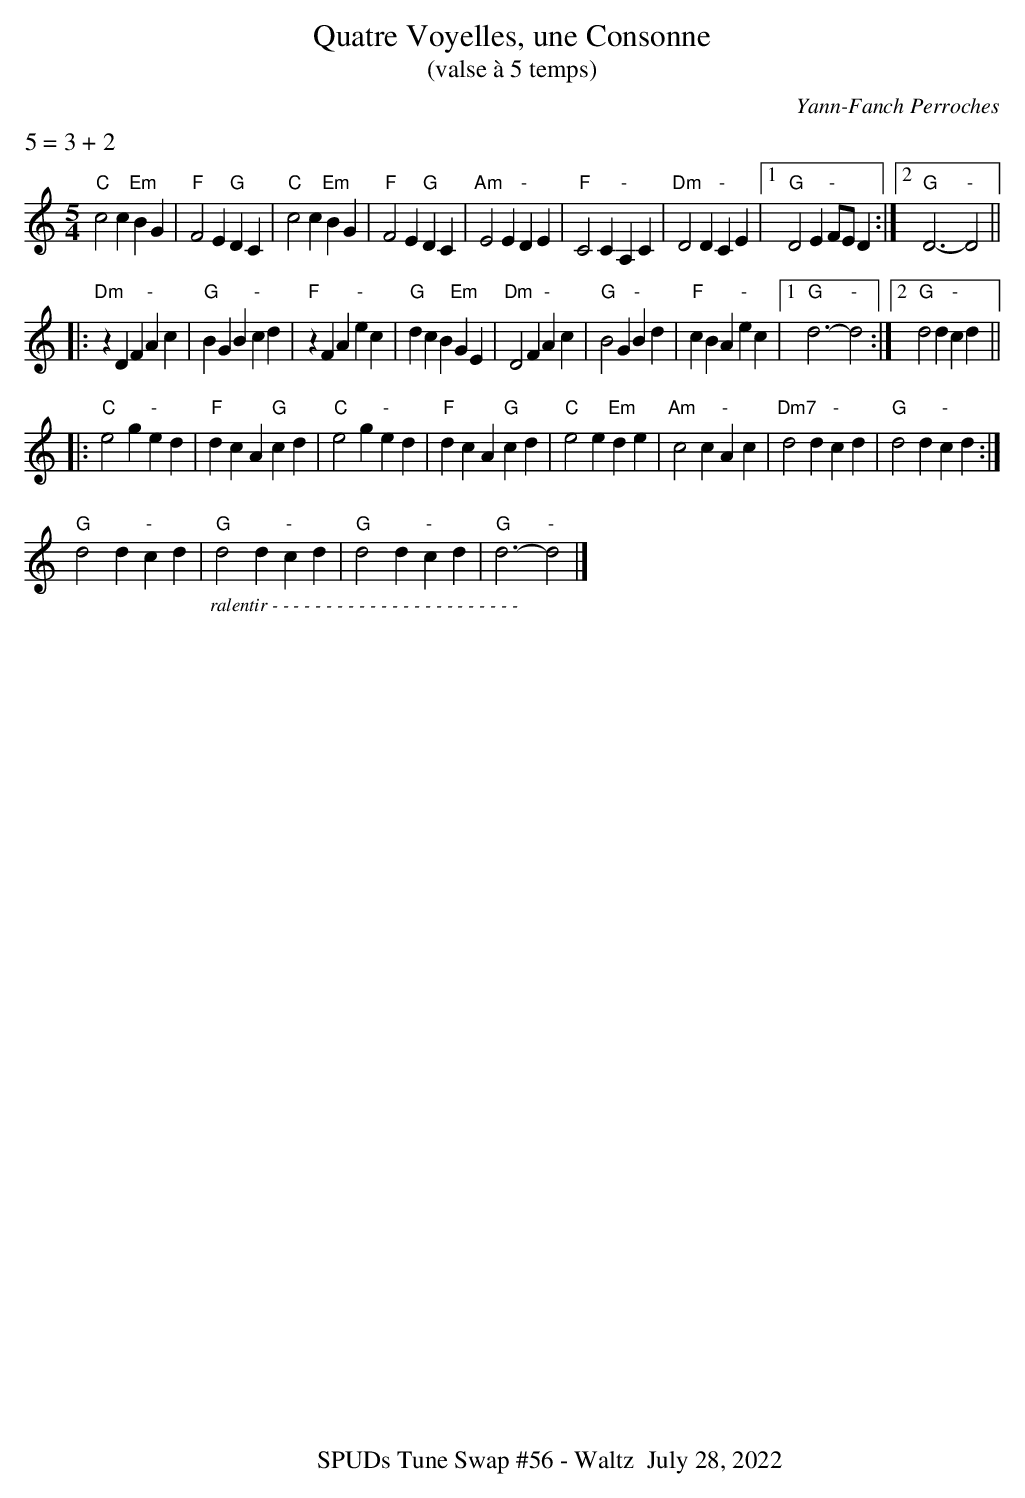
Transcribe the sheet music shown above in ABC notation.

X:1
T: Quatre Voyelles, une Consonne
T: (valse \`a 5 temps)
C: Yann-Fanch Perroches
Q:1/4=160 % guessing...
M: 5/4
L: 1/4
K: C
%%text 5 = 3 + 2
"C"c2c "Em"BG | "F"F2E "G"DC | "C"c2c "Em"BG | "F"F2E "G"DC |\
"Am"E2E "-"DE | "F"C2C "-"A,C | "Dm"D2D "-"CE |1 "G"D2E "-"F/E/D :|2 "G"D3-"-"D2 ||
|:"Dm"zDF "-"Ac | "G"BGB "-"cd | "F"zFA "-"ec | "G"dcB "Em"GE | \
"Dm"D2F "-"Ac | "G"B2G "-"Bd | "F"cBA "-"ec |1 "G"d3- "-"d2 :|2 "G"d2d "-"cd ||
|:"C"e2g "-"ed | "F"dcA "G"cd | "C"e2g "-"ed | "F"dcA "G"cd |\
"C"e2e "Em"de | "Am"c2c "-"Ac | "Dm7"d2d "-"cd | "G"d2d "-"cd :|
"G"d2d "-"cd | "_ralentir - - - - - - - - - - - - - - - - - - - - - - -""G"d2d "-"cd | "G"d2d "-"cd | "G"d3- "-"d2 |]
